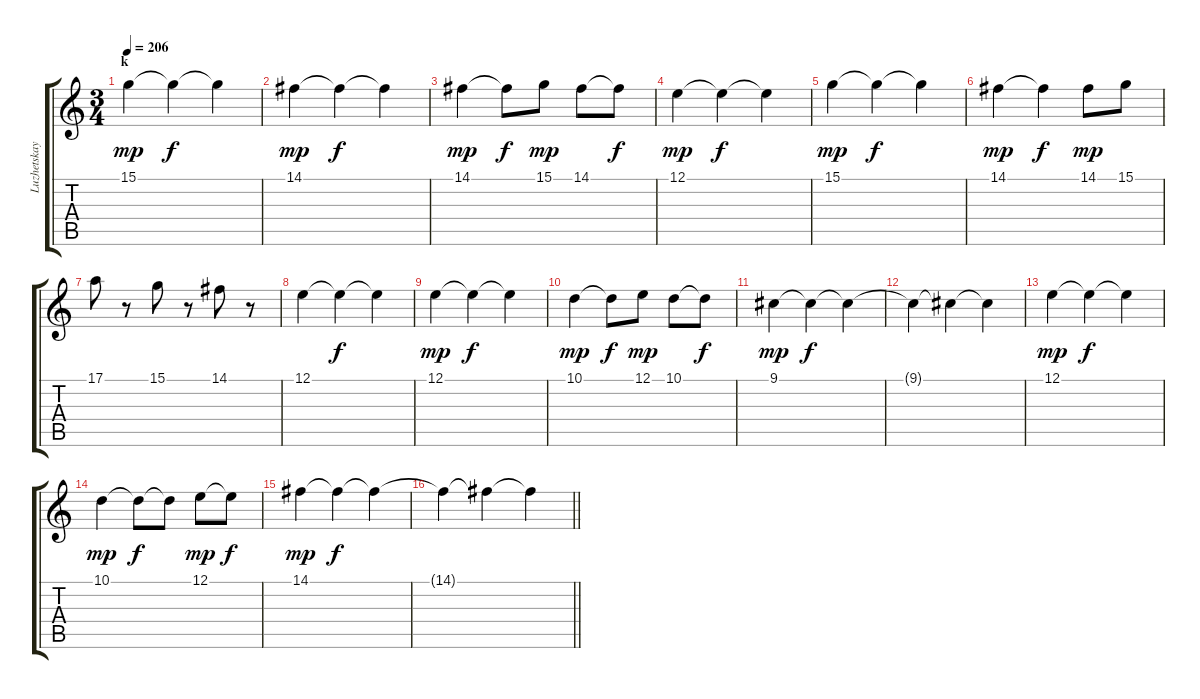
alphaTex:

\track ("Luzhetskaya A" "Luzhetskay") {instrument flute}
\staff {score tabs}
\tuning (E4 B3 G3 D3 A2 E2) {hide}
\ts (3 4)
\section ("" "k")
\tempo 206
\clef g2
\ks c
15.1.4{dy mp} 15.1{t}.4{dy f} 15.1{t}.4 |
14.1.4{dy mp} 14.1{t}.4{dy f} 14.1{t}.4 |
14.1.4{dy mp} 14.1{t}.8{dy f} 15.1.8{dy mp} 14.1.8 14.1{t}.8{dy f} |
12.1.4{dy mp} 12.1{t}.4{dy f} 12.1{t}.4 |
15.1.4{dy mp} 15.1{t}.4{dy f} 15.1{t}.4 |
14.1.4{dy mp} 14.1{t}.4{dy f} 14.1.8{dy mp} 15.1.8 |
17.1.8 r.8 15.1.8 r.8 14.1.8 r.8 |
12.1.4 12.1{t}.4{dy f} 12.1{t}.4 |
12.1.4{dy mp} 12.1{t}.4{dy f} 12.1{t}.4 |
10.1.4{dy mp} 10.1{t}.8{dy f} 12.1.8{dy mp} 10.1.8 10.1{t}.8{dy f} |
9.1.4{dy mp} 9.1{t}.4{dy f} 9.1{t}.4 |
9.1{t}.4 9.1{t}.4 9.1{t}.4 |
12.1.4{dy mp} 12.1{t}.4{dy f} 12.1{t}.4 |
10.1.4{dy mp} 10.1{t}.8{dy f} 10.1{t}.8 12.1.8{dy mp} 12.1{t}.8{dy f} |
14.1.4{dy mp} 14.1{t}.4{dy f} 14.1{t}.4 |
\barLineRight lightlight
14.1{t}.4 14.1{t}.4 14.1{t}.4
